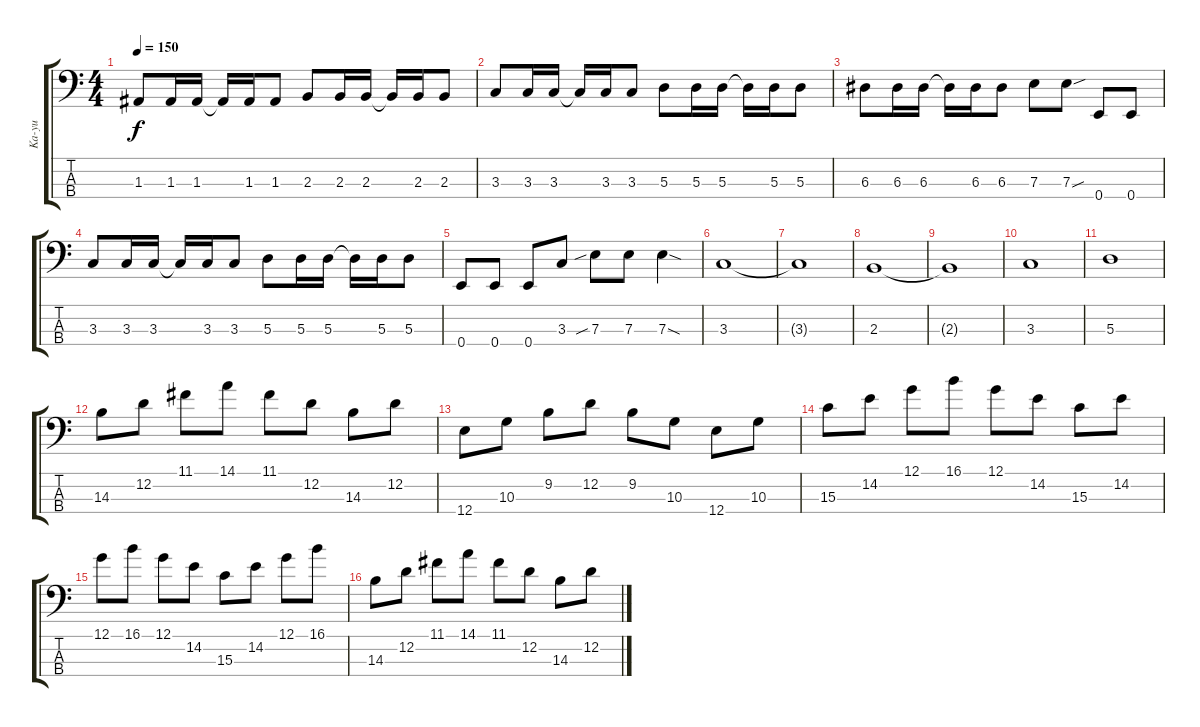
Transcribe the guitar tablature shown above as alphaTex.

\track ("Ka-yu" "Ka-yu") {instrument electricbassfinger}
\staff {score tabs}
\tuning (G2 D2 A1 E1) {hide}
\ts (4 4)
\tempo 150
\clef f4
\ks c
1.3.8{dy f} 1.3.16 1.3.16 1.3{t}.16 1.3.16 1.3.8 2.3.8 2.3.16 2.3.16 2.3{t}.16 2.3.16 2.3.8 |
3.3.8 3.3.16 3.3.16 3.3{t}.16 3.3.16 3.3.8 5.3.8 5.3.16 5.3.16 5.3{t}.16 5.3.16 5.3.8 |
6.3.8 6.3.16 6.3.16 6.3{t}.16 6.3.16 6.3.8 7.3.8 7.3{sou}.8 0.4.8 0.4.8 |
3.3.8 3.3.16 3.3.16 3.3{t}.16 3.3.16 3.3.8 5.3.8 5.3.16 5.3.16 5.3{t}.16 5.3.16 5.3.8 |
0.4.8 0.4.8 0.4.8 3.3.8 7.3{sib}.8 7.3.8 7.3{sod}.4 |
3.3.1 |
3.3{t}.1 |
2.3.1 |
2.3{t}.1 |
3.3.1 |
5.3.1 |
14.3.8 12.2.8 11.1.8 14.1.8 11.1.8 12.2.8 14.3.8 12.2.8 |
12.4.8 10.3.8 9.2.8 12.2.8 9.2.8 10.3.8 12.4.8 10.3.8 |
15.3.8 14.2.8 12.1.8 16.1.8 12.1.8 14.2.8 15.3.8 14.2.8 |
12.1.8 16.1.8 12.1.8 14.2.8 15.3.8 14.2.8 12.1.8 16.1.8 |
14.3.8 12.2.8 11.1.8 14.1.8 11.1.8 12.2.8 14.3.8 12.2.8
